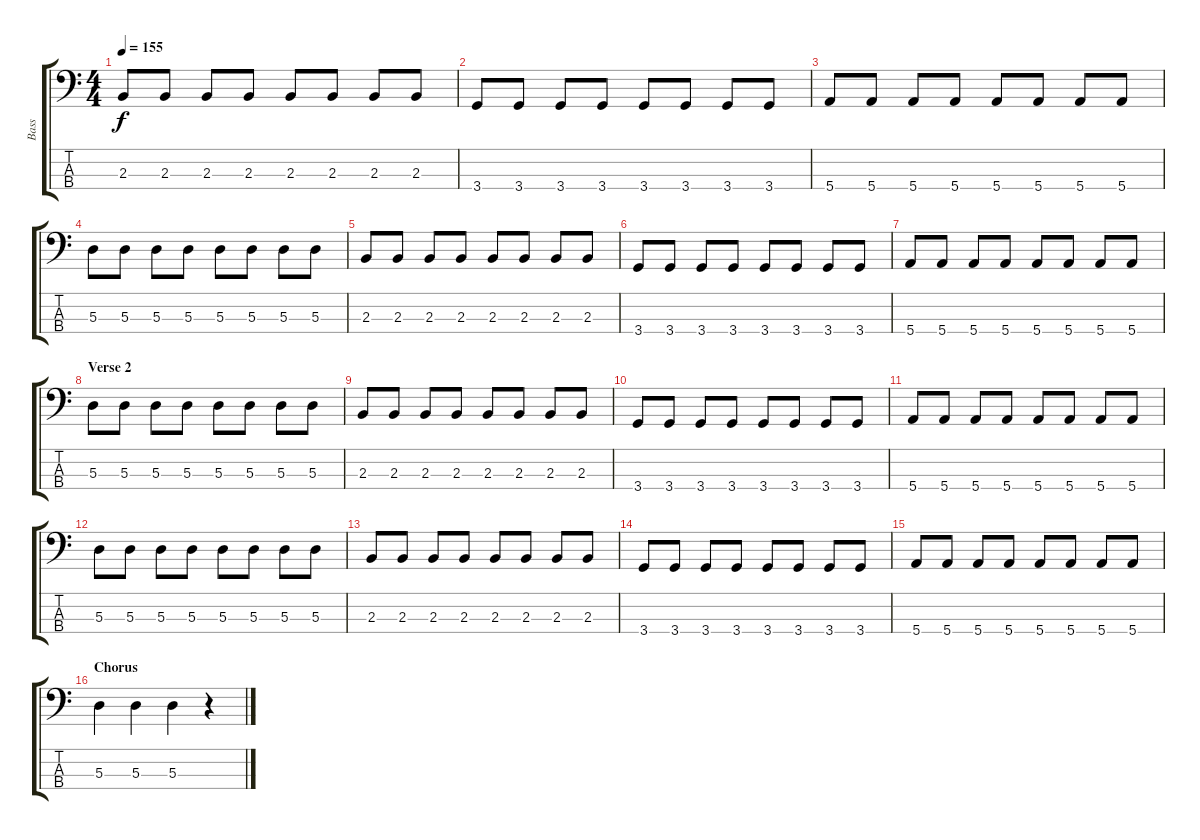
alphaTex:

\track ("Bass" "Bass") {instrument electricbassfinger}
\staff {score tabs}
\tuning (G2 D2 A1 E1) {hide}
\ts (4 4)
\tempo 155
\clef f4
\ks c
2.3.8{dy f} 2.3.8 2.3.8 2.3.8 2.3.8 2.3.8 2.3.8 2.3.8 |
3.4.8 3.4.8 3.4.8 3.4.8 3.4.8 3.4.8 3.4.8 3.4.8 |
5.4.8 5.4.8 5.4.8 5.4.8 5.4.8 5.4.8 5.4.8 5.4.8 |
5.3.8 5.3.8 5.3.8 5.3.8 5.3.8 5.3.8 5.3.8 5.3.8 |
2.3.8 2.3.8 2.3.8 2.3.8 2.3.8 2.3.8 2.3.8 2.3.8 |
3.4.8 3.4.8 3.4.8 3.4.8 3.4.8 3.4.8 3.4.8 3.4.8 |
5.4.8 5.4.8 5.4.8 5.4.8 5.4.8 5.4.8 5.4.8 5.4.8 |
\section ("" "Verse 2")
5.3.8 5.3.8 5.3.8 5.3.8 5.3.8 5.3.8 5.3.8 5.3.8 |
2.3.8 2.3.8 2.3.8 2.3.8 2.3.8 2.3.8 2.3.8 2.3.8 |
3.4.8 3.4.8 3.4.8 3.4.8 3.4.8 3.4.8 3.4.8 3.4.8 |
5.4.8 5.4.8 5.4.8 5.4.8 5.4.8 5.4.8 5.4.8 5.4.8 |
5.3.8 5.3.8 5.3.8 5.3.8 5.3.8 5.3.8 5.3.8 5.3.8 |
2.3.8 2.3.8 2.3.8 2.3.8 2.3.8 2.3.8 2.3.8 2.3.8 |
3.4.8 3.4.8 3.4.8 3.4.8 3.4.8 3.4.8 3.4.8 3.4.8 |
5.4.8 5.4.8 5.4.8 5.4.8 5.4.8 5.4.8 5.4.8 5.4.8 |
\section ("" "Chorus")
5.3.4 5.3.4 5.3.4 r.4
